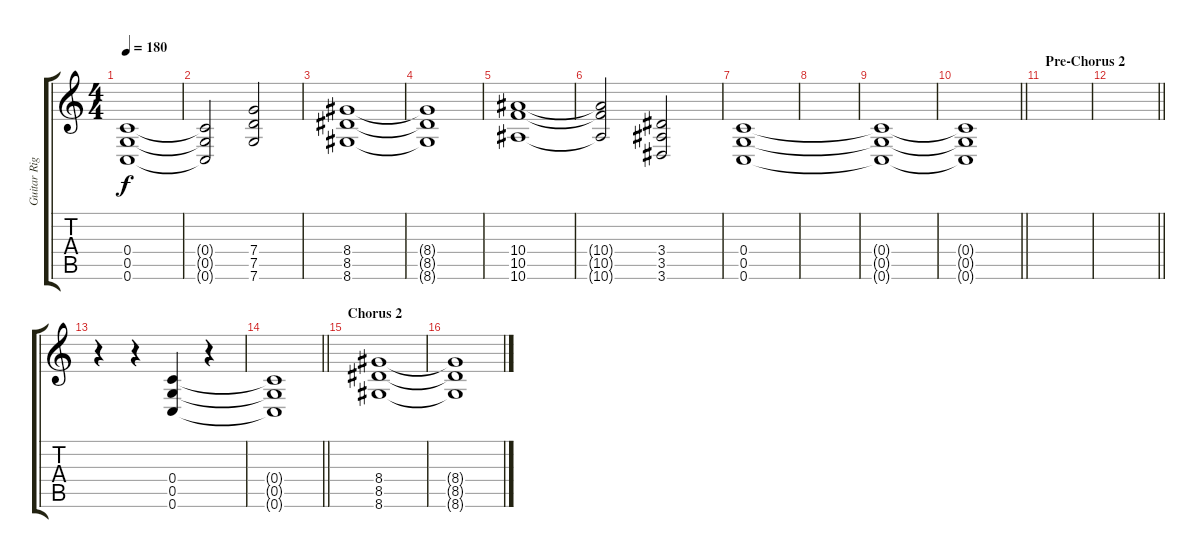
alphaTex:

\track ("Guitar Right" "Guitar Rig") {instrument distortionguitar}
\staff {score tabs}
\tuning (D4 A3 F3 C3 G2 C2) {hide}
\ts (4 4)
\tempo 180
\clef g2
\ks c
(0.4{t} 0.5{t} 0.6{t}).1{dy f} |
(0.4{t} 0.5{t} 0.6{t}).2 (7.4 7.5 7.6).2 |
(8.4 8.5 8.6).1 |
(8.4{t} 8.5{t} 8.6{t}).1 |
(10.4 10.5 10.6).1 |
(10.4{t} 10.5{t} 10.6{t}).2 (3.4 3.5 3.6).2 |
(0.4 0.5 0.6).1 |
|
(0.4{t} 0.5{t} 0.6{t}).1 |
\barLineRight lightlight
(0.4{t} 0.5{t} 0.6{t}).1 |
\section ("" "Pre-Chorus 2")
|
\barLineRight lightlight
|
r.4{volume 0} r.4 (0.4 0.5 0.6).4{volume 14} r.4 |
\barLineRight lightlight
(0.4{t} 0.5{t} 0.6{t}).1 |
\section ("" "Chorus 2")
(8.4 8.5 8.6).1 |
(8.4{t} 8.5{t} 8.6{t}).1
